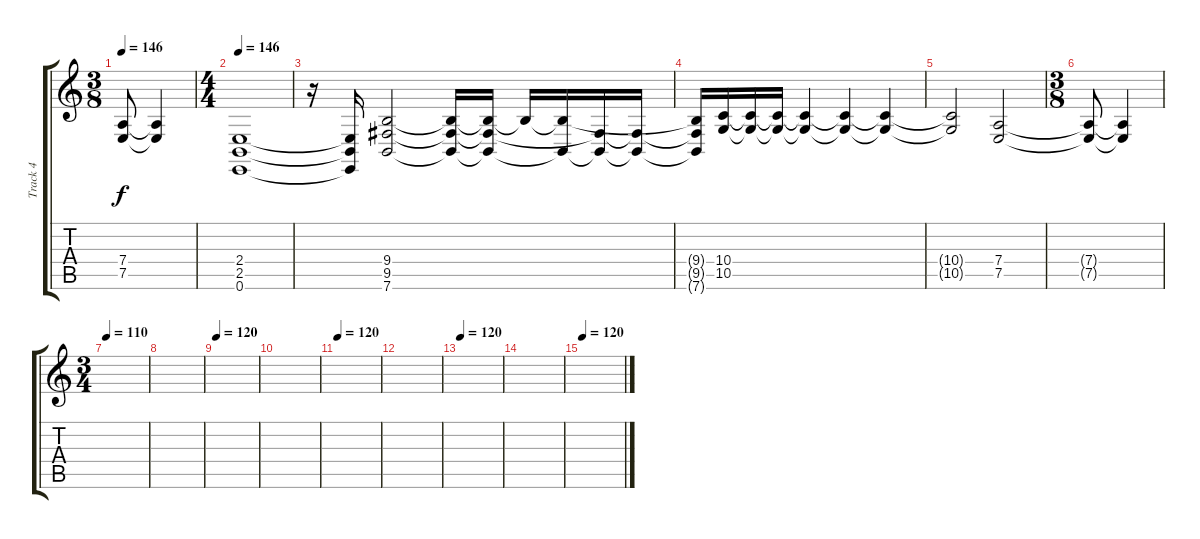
\track ("Track 4" "Track 4") {instrument synthstrings1}
\staff {score tabs}
\tuning (E4 B3 G3 D3 A2 E2) {hide}
\ts (3 8)
\tempo 146
\clef g2
\ks c
(7.4{t} 7.5{t}).8{dy f} (7.4{t} 7.5{t}).4 |
\ts (4 4)
\tempo 146
(2.4 2.5 0.6).1 |
r.16 (2.4{t} 2.5{t} 0.6{t}).16 (9.4 9.5 7.6).2 (9.4{t} 9.5{t} 7.6{t}).16 (9.4{t} 9.5{t} 7.6{t}).16 9.4{t}.16 (9.4{t} 7.6{t}).16 (9.5{t} 7.6{t}).16 (9.5{t} 7.6{t}).16 |
(9.4{t} 9.5{t} 7.6{t}).16 (10.4 10.5).16 (10.4{t} 10.5{t}).16 (10.4{t} 10.5{t}).16 (10.4{t} 10.5{t}).4 (10.4{t} 10.5{t}).4 (10.4{t} 10.5{t}).4 |
(10.4{t} 10.5{t}).2 (7.4 7.5).2 |
\ts (3 8)
(7.4{t} 7.5{t}).8 (7.4{t} 7.5{t}).4 |
\ts (3 4)
\tempo 110
|
|
\tempo 120
|
|
\tempo 120
|
|
\tempo 120
|
|
\tempo 120
